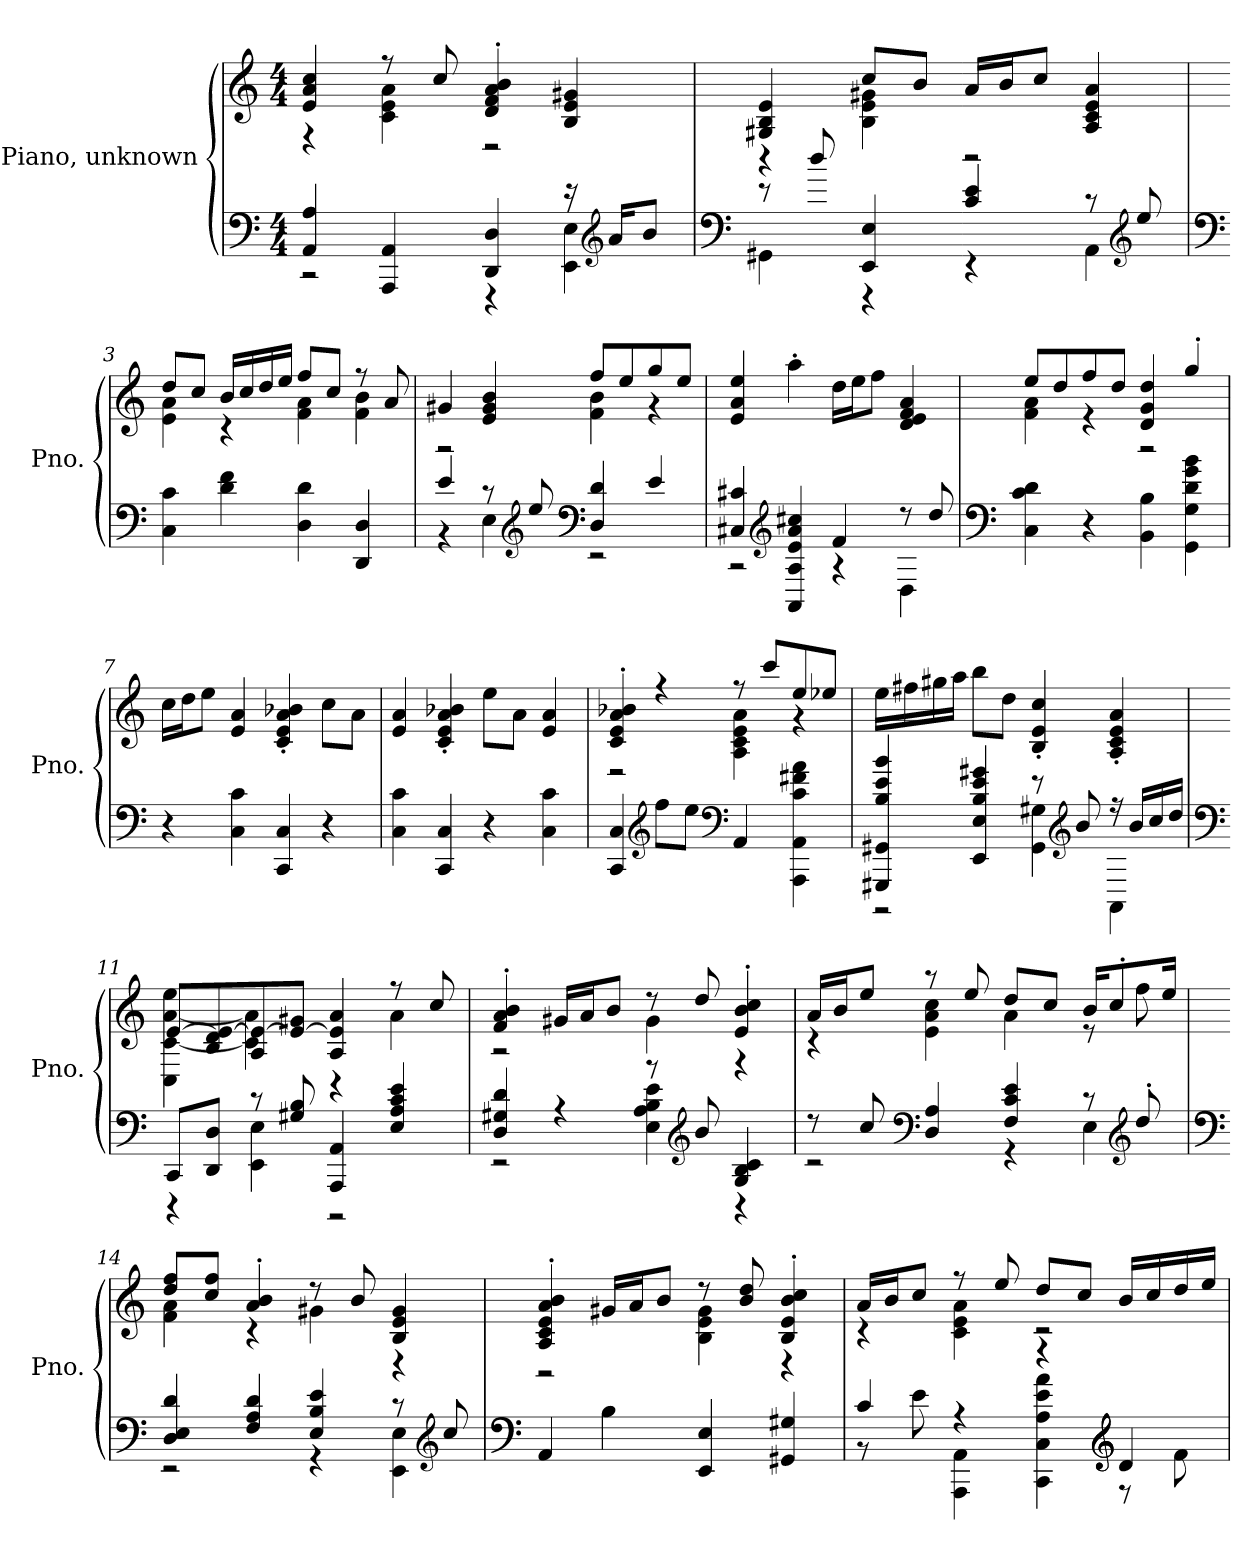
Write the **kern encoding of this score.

**kern	**kern
*part1	*part1
*staff2	*staff1
*I"Piano, unknown	*
*I'Pno.	*
*clefF4	*clefG2
*k[]	*k[]
*M4/4	*M4/4
*MM120	*MM120
=1	=1
*^	*^
4AA/ 4A/	2r	4e/ 4a/ 4cc/	4r
4AAA/ 4AA/	.	8r	4c\ 4e\ 4a\
.	.	8cc/	.
4DD/ 4D/	4r	4d/' 4f/' 4a/' 4b/'	2r
16r	4EE\ 4E\	4B/ 4e/ 4g#X/	.
*clefG2	*	*	*
16a/KL	.	.	.
8b/J	.	.	.
=2	=2	=2	=2
*clefF4	*	*	*
8r	4GG#X\	4G#X/ 4B/ 4e/	4r
8dd/	.	.	.
4EE/ 4E/	4r	8cc/L	4B\ 4e\ 4g#X\
.	.	8b/J	.
4c/ 4e/	4r	16a/LL	2r
.	.	16b/J	.
.	.	8cc/J	.
8r	4AA\	4A/ 4c/ 4e/ 4a/	.
*clefG2	*	*	*
8ee/	.	.	.
*v	*v	*	*
=3	=3	=3
*clefF4	*	*
4C\ 4c\	8dd/L	4e\ 4a\
.	8cc/J	.
4d\ 4f\	16b/LL	4r
.	16cc/	.
.	16dd/	.
.	16ee/JJ	.
4D\ 4d\	8ff/L	4f\ 4a\
.	8cc/J	.
4DD/ 4D/	8r	4f\ 4b\
.	8a/	.
!!LO:LB:g=z	!!
=4	=4	=4
*^	*	*
4e/	4r	4g#X/	2r
8r	4E\	4e/ 4g#/ 4b/	.
*clefG2	*	*	*
8ee/	.	.	.
*clefF4	*	*	*
4D/ 4d/	2r	8ff/L	4f\ 4b\
.	.	8ee/	.
4e/	.	8gg/	4r
.	.	8ee/J	.
*	*	*v	*v
=5	=5	=5
4C#X/ 4c#X/	2r	4e/ 4a/ 4ee/
*clefG2	*	*
4AA/ 4A/ 4e/ 4a/ 4cc#X/	.	4aa'\
4f/	4r	16dd\LL
.	.	16ee\J
.	.	8ff\J
8r	4D\	4d/ 4e/ 4f/ 4a/
8dd/	.	.
*v	*v	*
=6	=6
*clefF4	*
*	*^
4C\ 4c\ 4d\	8ee/L	4f\ 4a\
.	8dd/	.
4r	8ff/	4r
.	8dd/J	.
4BB\ 4B\	4d/ 4g/ 4dd/	2r
4GG\ 4G\ 4d\ 4g\ 4b\	4gg'/	.
*	*v	*v
=7	=7
4r	16cc\LL
.	16dd\J
.	8ee\J
4C\ 4c\	4e/ 4a/
4CC/ 4C/	4c/' 4e/' 4a/' 4b-X/'
4r	8cc\L
.	8a\J
!!LO:LB:g=z
=8	=8
4C\ 4c\	4e/ 4a/
4CC/ 4C/	4c/' 4e/' 4a/' 4b-X/'
4r	8ee\L
.	8a\J
4C\ 4c\	4e/ 4a/
=9	=9
*	*^
4CC/ 4C/	4c/' 4e/' 4a/' 4b-X/'	2r
*clefG2	*	*
8ff\L	4r	.
8ee\J	.	.
*clefF4	*	*
4AA/	8r	4A\ 4c\ 4e\ 4a\
.	8ccc/L	.
4AAA\ 4AA\ 4c\ 4f#X\ 4a\	8ee/	4r
.	8ee-X/J	.
*	*v	*v
=10	=10
*^	*
4GGG#X/ 4GG#X/ 4B/ 4e/ 4b/	2r	16ee\LL
.	.	16ff#X\
.	.	16gg#X\
.	.	16aa\JJ
4EE/ 4E/ 4B/ 4e/ 4g#X/	.	8bb\L
.	.	8dd\J
8r	4GG#\ 4G#X\	4B/' 4e/' 4cc/'
*clefG2	*	*
8b/	.	.
16r	4AA\	4A/' 4c/' 4e/' 4a/'
16b/LL	.	.
16cc/	.	.
16dd/JJ	.	.
!!LO:LB:g=z
=11	=11	=11
*clefF4	*	*
*	*	*^
8CC/L	4r	[8e/L	4C\ [4c\ [4a\ 4ee\
8DD/ 8D/J	.	8B/ 8d/ 8e/_	.
8r	4EE\ 4E\	8A/ 8e/_	4c\] 4a\]
8G#X/ 8B/	.	8e/_ 8g#X/J	.
4AAA/ 4AA/	2r	4A/ 4e/] 4a/	4r
4E/ 4A/ 4c/ 4e/	.	8r	4a\
.	.	8cc/	.
=12	=12	=12	=12
4D/ 4G#X/ 4d/	2r	4f/' 4a/' 4b/'	2r
4r	.	16g#X/LL	.
.	.	16a/J	.
.	.	8b/J	.
8r	4E\ 4A\ 4B\ 4e\	8r	4g#\
*clefG2	*	*	*
8b/	.	8dd/	.
4G#/ 4B/ 4c/	4r	4e/' 4b/' 4cc/'	4r
=13	=13	=13	=13
8r	2r	16a/LL	4r
.	.	16b/J	.
8cc/	.	8ee/J	.
*clefF4	*	*	*
4D/ 4A/	.	8r	4e\ 4a\ 4cc\
.	.	8ee/	.
4F/ 4c/ 4e/	4r	8dd/L	4a\
.	.	8cc/J	.
8r	4E\	16b/KL	8r
.	.	8cc'/	.
*clefG2	*	*	*
8dd'/	.	.	8ff\
.	.	16ee/Jk	.
!!LO:LB:g=z	!!
=14	=14	=14	=14
*clefF4	*	*	*
4D/ 4E/ 4d/	2r	8dd/ 8ff/L	4f\ 4a\
.	.	8cc/ 8ff/J	.
4F/ 4A/ 4d/	.	4a/' 4b/'	4r
4E/ 4B/ 4e/	4r	8r	4g#X\
.	.	8b/	.
8r	4EE\ 4E\	4B/ 4e/ 4g#/	4r
*clefG2	*	*	*
8cc/	.	.	.
*v	*v	*	*
=15	=15	=15
*clefF4	*	*
4AA/	4A/' 4c/' 4e/' 4a/' 4b/'	2r
4B\	16g#X/LL	.
.	16a/J	.
.	8b/J	.
4EE/ 4E/	8r	4B\ 4e\ 4g#\
.	8b/ 8dd/	.
4GG#X/ 4G#X/	4B/' 4e/' 4b/' 4cc/'	4r
=16	=16	=16
*^	*	*
4c/	8r	16a/LL	4r
.	.	16b/J	.
.	8e\	8cc/J	.
4r	4AAA\ 4AA\	8r	4c\ 4e\ 4a\
.	.	8ee/	.
4r	4CC\ 4C\ 4A\ 4e\ 4a\	8dd/L	2r
.	.	8cc/J	.
*clefG2	*	*	*
4d/	8r	16b/LL	.
.	.	16cc/	.
.	8f\	16dd/	.
.	.	16ee/JJ	.
*v	*v	*	*
*	*v	*v
=	=
*-	*-
